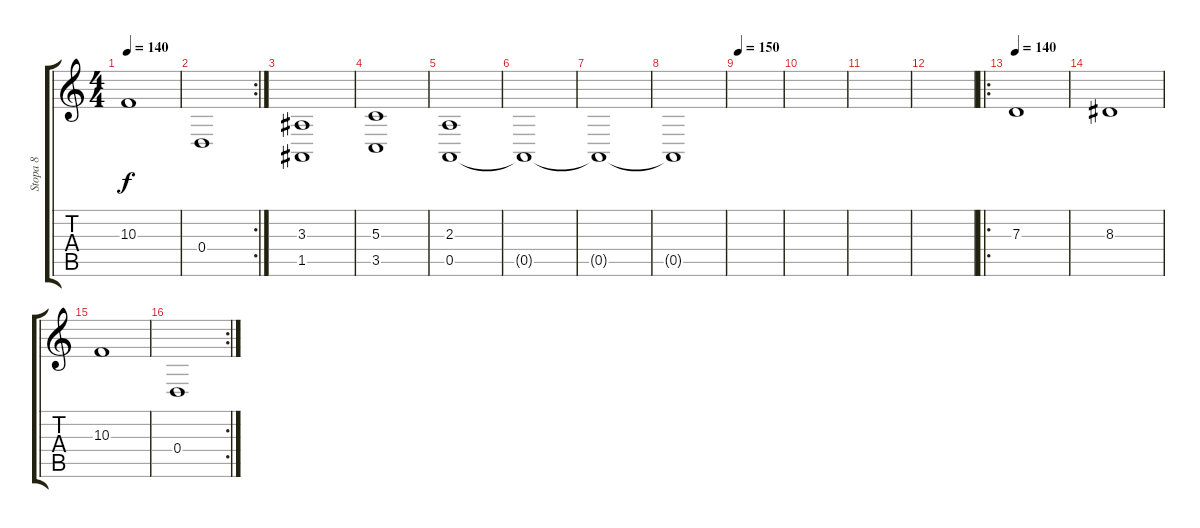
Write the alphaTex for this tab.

\track ("Stopa 8" "Stopa 8") {instrument stringensemble1}
\staff {score tabs}
\tuning (E4 B3 G3 D3 A2 E2) {hide}
\ts (4 4)
\tempo 140
\clef g2
\ks c
10.3.1{dy f} |
\rc 2
0.4.1 |
(3.3 1.5).1 |
(5.3 3.5).1 |
(2.3 0.5).1 |
0.5{t}.1 |
0.5{t}.1 |
0.5{t}.1 |
\tempo 150
|
|
|
|
\ro
\tempo 140
7.3.1 |
8.3.1 |
10.3.1 |
\rc 2
0.4.1
